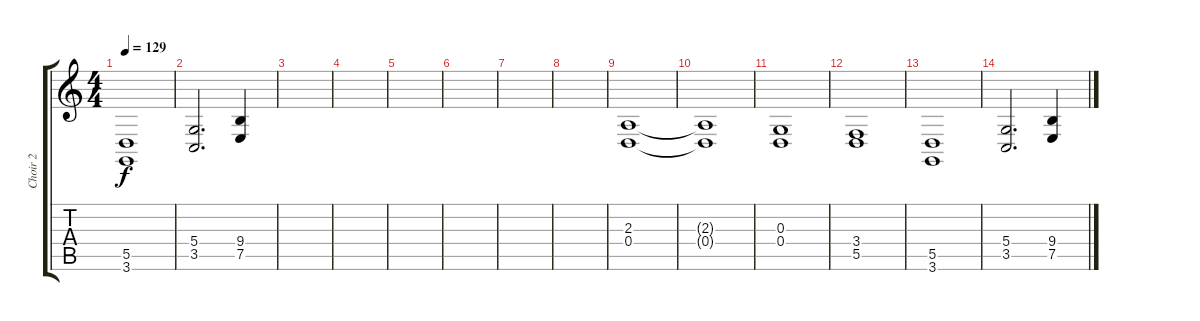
\track ("Choir 2" "Choir 2") {instrument choiraahs}
\staff {score tabs}
\tuning (E4 B3 G3 D3 A2 E2) {hide}
\ts (4 4)
\tempo 129
\clef g2
\ks c
(5.5 3.6).1{dy f} |
(5.4 3.5).2{d} (9.4 7.5).4 |
|
|
|
|
|
|
(2.3 0.4).1 |
(2.3{t} 0.4{t}).1 |
(0.3 0.4).1 |
(3.4 5.5).1 |
(5.5 3.6).1 |
(5.4 3.5).2{d} (9.4 7.5).4
